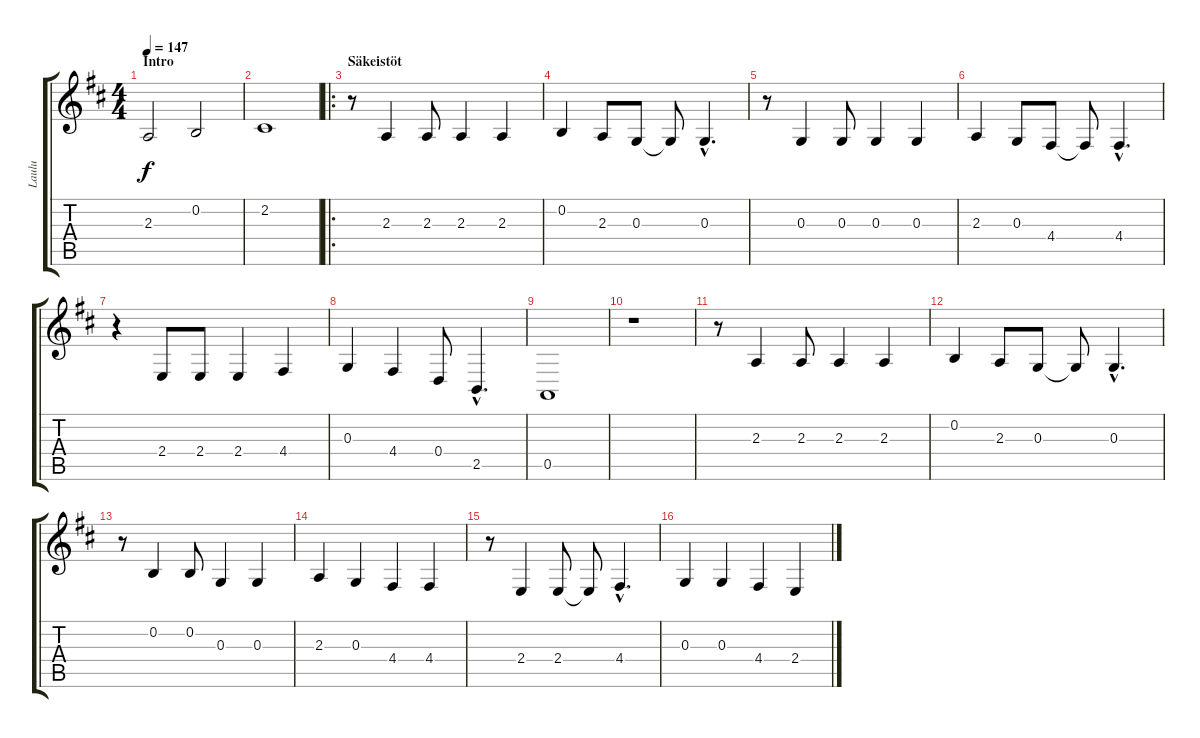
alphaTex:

\track ("Laulu" "Laulu") {instrument flute}
\staff {score tabs}
\tuning (E4 B3 G3 D3 A2 E2) {hide}
\ts (4 4)
\section ("" "Intro")
\tempo 147
\clef g2
\ks d
2.3.2{dy f instrument flute} 0.2.2 |
2.2.1 |
\ro
\section ("" "Säkeistöt")
r.8 2.3.4 2.3.8 2.3.4 2.3.4 |
0.2.4 2.3.8 0.3.8 0.3{t}.8 0.3{hac}.4{d} |
r.8 0.3.4 0.3.8 0.3.4 0.3.4 |
2.3.4 0.3.8 4.4.8 4.4{t}.8 4.4{hac}.4{d} |
r.4 2.4.8 2.4.8 2.4.4 4.4.4 |
0.3.4 4.4.4 0.4.8 2.5{hac}.4{d} |
0.5.1 |
r.1 |
r.8 2.3.4 2.3.8 2.3.4 2.3.4 |
0.2.4 2.3.8 0.3.8 0.3{t}.8 0.3{hac}.4{d} |
r.8 0.2.4 0.2.8 0.3.4 0.3.4 |
2.3.4 0.3.4 4.4.4 4.4.4 |
r.8 2.4.4 2.4.8 2.4{t}.8 4.4{hac}.4{d} |
0.3.4 0.3.4 4.4.4 2.4.4
